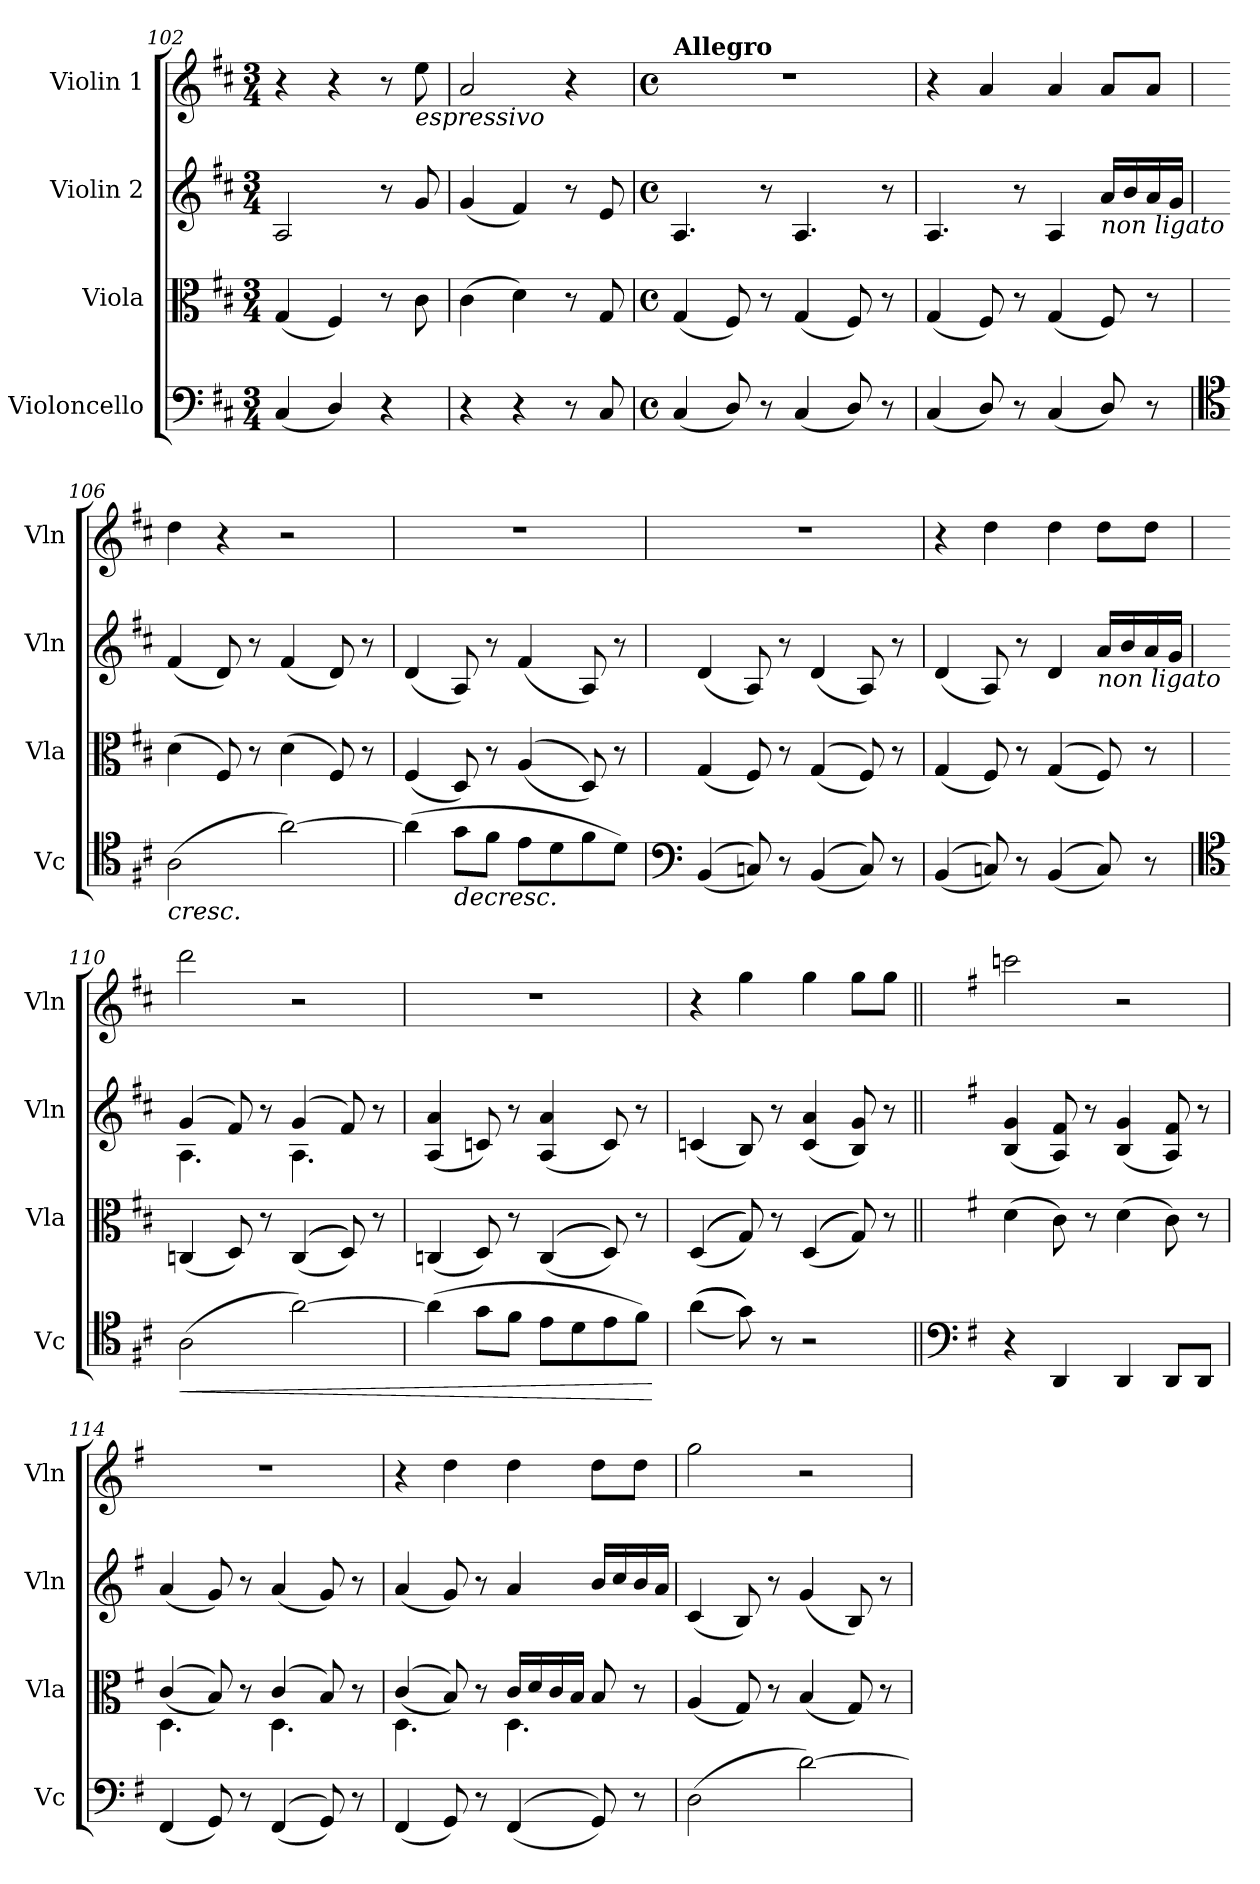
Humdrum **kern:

**kern	**dynam	**kern	**dynam	**kern	**dynam	**kern	**dynam
*part4	*part4	*part3	*part3	*part2	*part2	*part1	*part1
*staff4	*staff4	*staff3	*staff3	*staff2	*staff2	*staff1	*staff1
*I"Violoncello	*	*I"Viola	*	*I"Violin 2	*	*I"Violin 1	*
*I'Vc	*	*I'Vla	*	*I'Vln	*	*I'Vln	*
*clefF4	*	*clefC3	*	*clefG2	*	*clefG2	*
*k[f#c#]	*	*k[f#c#]	*	*k[f#c#]	*	*k[f#c#]	*
*M3/4	*	*M3/4	*	*M3/4	*	*M3/4	*
=102	=102	=102	=102	=102	=102	=102	=102
(4C#/	.	(4G/	.	2A/	.	4r	.
4D/)	.	4F#/)	.	.	.	4r	.
4r	.	8r	.	8r	.	8r	.
!	!	!	!	!	!	!LO:TX:b:i:t=espressivo	!
.	.	8c#\	.	8g/	.	8ee\	.
=103	=103	=103	=103	=103	=103	=103	=103
4r	.	(4c#\	.	(4g/	.	2a/	.
4r	.	4d\)	.	4f#/)	.	.	.
8r	.	8r	.	8r	.	4r	.
8C#/	.	8G/	.	8e/	.	.	.
!!LO:LB:g=z
=104	=104	=104	=104	=104	=104	=104	=104
*M4/4	*	*M4/4	*	*M4/4	*	*M4/4	*
*met(c)	*	*met(c)	*	*met(c)	*	*met(c)	*
!	!	!	!	!	!	!LO:TX:a:B:t=Allegro	!
!	!LO:DY:b	!	!	!	!	!	!
!	!LO:DY:n=1:b	!	!LO:DY:b	!	!	!	!
!	!	!	!LO:DY:n=1:b	!	!LO:DY:b	!	!
!	!	!	!	!	!LO:DY:n=1:b	!	!
(4C#/	other-dynamics p	(4G/	other-dynamics p	4.A/	other-dynamics p	1r	.
8D/)	.	8F#/)	.	.	.	.	.
8r	.	8r	.	8r	.	.	.
(4C#/	.	(4G/	.	4.A/	.	.	.
8D/)	.	8F#/)	.	.	.	.	.
8r	.	8r	.	8r	.	.	.
=105	=105	=105	=105	=105	=105	=105	=105
(4C#/	.	(4G/	.	4.A/	.	4r	.
!	!	!	!	!	!	!	!LO:DY:b
!	!	!	!	!	!	!	!LO:DY:n=1:b
8D/)	.	8F#/)	.	.	.	4a/	other-dynamics p
8r	.	8r	.	8r	.	.	.
(4C#/	.	(4G/	.	4A/	.	4a/	.
!	!	!	!	!LO:TX:b:i:t=non ligato	!	!	!
8D/)	.	8F#/)	.	16a/LL	.	8a/L	.
.	.	.	.	16b/	.	.	.
8r	.	8r	.	16a/	.	8a/J	.
.	.	.	.	16g/JJ	.	.	.
=106	=106	=106	=106	=106	=106	=106	=106
*clefC4	*	*	*	*	*	*	*
!	!LO:HP:b	!	!	!	!	!	!
(2A\	<	(4d\	.	(4f#/	.	4dd\	.
.	.	8F#/)	.	8d/)	.	4r	.
.	.	8r	.	8r	.	.	.
[2a\)	.	(4d\	.	(4f#/	.	2r	.
.	.	8F#/)	.	8d/)	.	.	.
.	.	8r	.	8r	.	.	.
=107	=107	=107	=107	=107	=107	=107	=107
(4a\]	.	(4F#/	.	(4d/	.	1r	.
!	!LO:HP:b	!	!	!	!	!	!
8g\L	>	8D/)	.	8A/)	.	.	.
8f#\J	.	8r	.	8r	.	.	.
8e\L	.	((4A/	.	(4f#/	.	.	.
8d\	.	.	.	.	.	.	.
8f#\	.	8D/))	.	8A/)	.	.	.
8d\J)	.	8r	.	8r	.	.	.
.	[	.	.	.	.	.	.
=108	=108	=108	=108	=108	=108	=108	=108
*clefF4	*	*	*	*	*	*	*
((4BB/	.	(4G/	.	(4d/	.	1r	.
8Cn/))	.	8F#/)	.	8A/)	.	.	.
8r	.	8r	.	8r	.	.	.
((4BB/	.	((4G/	.	(4d/	.	.	.
8C/))	.	8F#/))	.	8A/)	.	.	.
8r	.	8r	.	8r	.	.	.
!!LO:LB:g=z
=109	=109	=109	=109	=109	=109	=109	=109
((4BB/	.	(4G/	.	(4d/	.	4r	.
8Cn/))	.	8F#/)	.	8A/)	.	4dd\	.
8r	.	8r	.	8r	.	.	.
((4BB/	.	((4G/	.	4d/	.	4dd\	.
!	!	!	!	!LO:TX:b:i:t=non ligato	!	!	!
8C/))	.	8F#/))	.	16a/LL	.	8dd\L	.
.	.	.	.	16b/	.	.	.
8r	.	8r	.	16a/	.	8dd\J	.
.	.	.	.	16g/JJ	.	.	.
!!LO:LB:g=z
=110	=110	=110	=110	=110	=110	=110	=110
*clefC4	*	*	*	*	*	*	*
!	!LO:HP:b	!	!	!	!	!	!
*	*	*	*	*^	*	*	*
(2A\	<	(4Cn/	.	(4g/	4.A\	.	2ddd\	.
.	.	8D/)	.	8f#/)	.	.	.	.
.	.	8r	.	8r	8ryy	.	.	.
[2a\)	.	(((4C/	.	(4g/	4.A\	.	2r	.
.	.	8D/)))	.	8f#/)	.	.	.	.
.	.	8r	.	8r	8ryy	.	.	.
*	*	*	*	*v	*v	*	*	*
=111	=111	=111	=111	=111	=111	=111	=111
(4a\]	.	(4Cn/	.	(4A/ 4a/	.	1r	.
8g\L	]	8D/)	.	8cn/)	.	.	.
8f#\J	.	8r	.	8r	.	.	.
8e\L	.	(((4C/	.	(4A/ 4a/	.	.	.
8d\	.	.	.	.	.	.	.
8e\	.	8D/)))	.	8c/)	.	.	.
8f#\J)	.	8r	.	8r	.	.	.
.	[	.	.	.	.	.	.
=112	=112	=112	=112	=112	=112	=112	=112
(((4a\	.	(((4D/	.	(4cn/	.	4r	.
8g\)))	.	8G/)))	.	8B/)	.	4gg\	.
8r	.	8r	.	8r	.	.	.
2r	.	(((4D/	.	(4c/ 4a/	.	4gg\	.
.	.	8G/)))	.	8B/ 8g/)	.	8gg\L	.
.	.	8r	.	8r	.	8gg\J	.
=113||	=113||	=113||	=113||	=113||	=113||	=113||	=113||
*clefF4	*	*	*	*	*	*	*
*k[f#]	*	*k[f#]	*	*k[f#]	*	*k[f#]	*
4r	.	(4d\	.	(4B/ 4g/	.	2cccn\	.
4DD/	.	8c\)	.	8A/ 8f#/)	.	.	.
.	.	8r	.	8r	.	.	.
4DD/	.	(4d\	.	(4B/ 4g/	.	2r	.
8DD/L	.	8c\)	.	8A/ 8f#/)	.	.	.
8DD/J	.	8r	.	8r	.	.	.
=114	=114	=114	=114	=114	=114	=114	=114
*	*	*^	*	*	*	*	*
(4FF#/	.	((4c/	4.D\	.	(4a/	.	1r	.
8GG/)	.	8B/))	.	.	8g/)	.	.	.
8r	.	8r	8ryy	.	8r	.	.	.
((4FF#/	.	(4c/	4.D\	.	(4a/	.	.	.
8GG/))	.	8B/)	.	.	8g/)	.	.	.
8r	.	8r	8ryy	.	8r	.	.	.
!!LO:PB:g=z
=115	=115	=115	=115	=115	=115	=115	=115	=115
(4FF#/	.	((4c/	4.D\	.	(4a/	.	4r	.
8GG/)	.	8B/))	.	.	8g/)	.	4dd\	.
8r	.	8r	8ryy	.	8r	.	.	.
((4FF#/	.	16c/LL	4.D\	.	4a/	.	4dd\	.
.	.	16d/	.	.	.	.	.	.
.	.	16c/	.	.	.	.	.	.
.	.	16B/JJ	.	.	.	.	.	.
8GG/))	.	8B/	.	.	16b/LL	.	8dd\L	.
.	.	.	.	.	16cc/	.	.	.
8r	.	8r	8ryy	.	16b/	.	8dd\J	.
.	.	.	.	.	16a/JJ	.	.	.
*	*	*v	*v	*	*	*	*	*
!!LO:LB:g=z
=116	=116	=116	=116	=116	=116	=116	=116
(2D\	.	(4A/	.	(4c/	.	2gg\	.
.	.	8G/)	.	8B/)	.	.	.
.	.	8r	.	8r	.	.	.
[2d\)	.	(4B/	.	(4g/	.	2r	.
.	.	8G/)	.	8B/)	.	.	.
.	.	8r	.	8r	.	.	.
=	=	=	=	=	=	=	=
*-	*-	*-	*-	*-	*-	*-	*-
